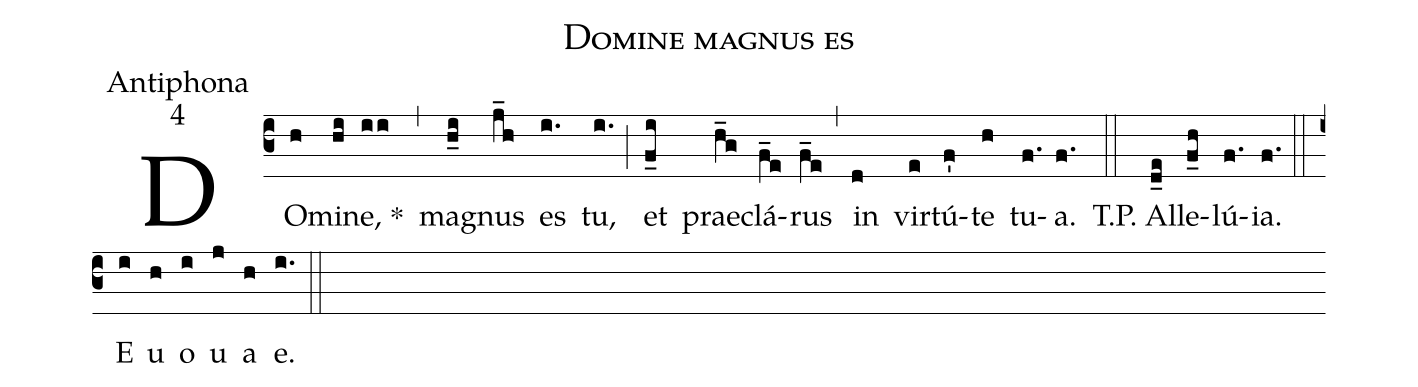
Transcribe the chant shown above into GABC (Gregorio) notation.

name:Domine magnus es ;
office-part:Antiphona;
mode:4;
%%
(c3) DO(h)mi(hi)ne,(ii)* (,) ma(h_i)gnus(j_h) es(i.) tu,(i.) (;) et(f_i) prae(h_g)clá(f_e)rus(f_e) (,) in(d) vir(e)tú(f')te(h) tu(f.)a.(f.) (::) T.P. Al(d_e)le(f_h)lú(f.)ia.(f.) (::) E(i) u(h) o(i) u(j) a(h) e.(i.) (::)
